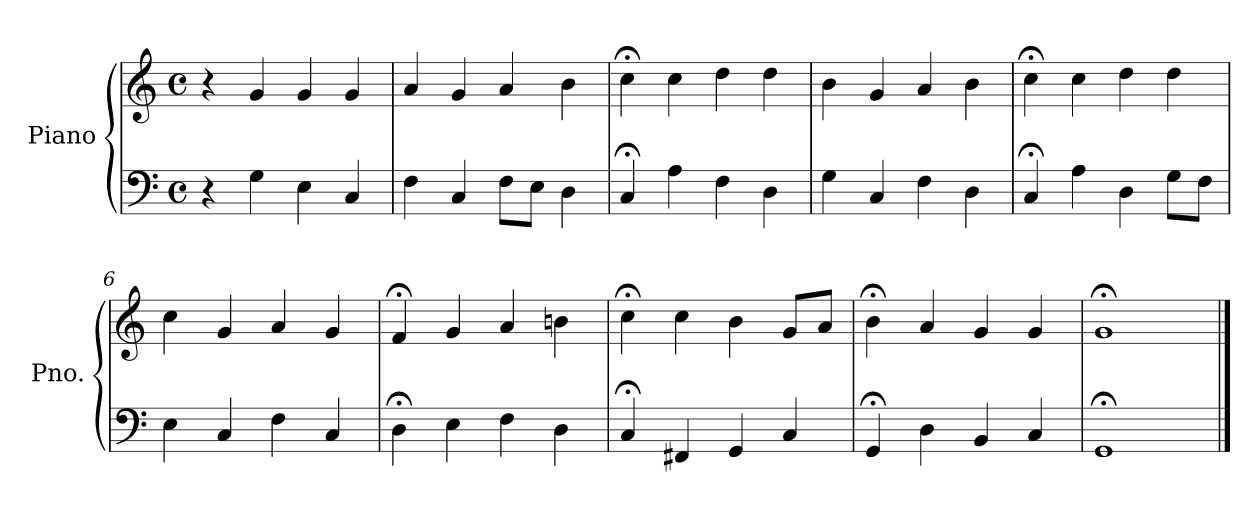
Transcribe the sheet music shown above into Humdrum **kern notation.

**kern	**kern
*part1	*part1
*staff2	*staff1
*I"Piano	*
*I'Pno.	*
*clefF4	*clefG2
*k[]	*k[]
*M4/4	*M4/4
*met(c)	*met(c)
=1	=1
4r	4r
4G\	4g/
4E\	4g/
4C/	4g/
=2	=2
4F\	4a/
4C/	4g/
8F\L	4a/
8E\J	.
4D\	4b\
=3	=3
4C;</	4cc;<\
4A\	4cc\
4F\	4dd\
4D\	4dd\
=4	=4
4G\	4b\
4C/	4g/
4F\	4a/
4D\	4b\
=5	=5
4C;</	4cc;<\
4A\	4cc\
4D\	4dd\
8G\L	4dd\
8F\J	.
=6	=6
4E\	4cc\
4C/	4g/
4F\	4a/
4C/	4g/
=7	=7
4D;<\	4f;</
4E\	4g/
4F\	4a/
4D\	4bn\
!!LO:LB:g=z
=8	=8
4C;</	4cc;<\
4FF#X/	4cc\
4GG/	4b\
4C/	8g/L
.	8a/J
=9	=9
4GG;</	4b;<\
4D\	4a/
4BB/	4g/
4C/	4g/
=10	=10
1GG;<	1g;<
==	==
*-	*-
